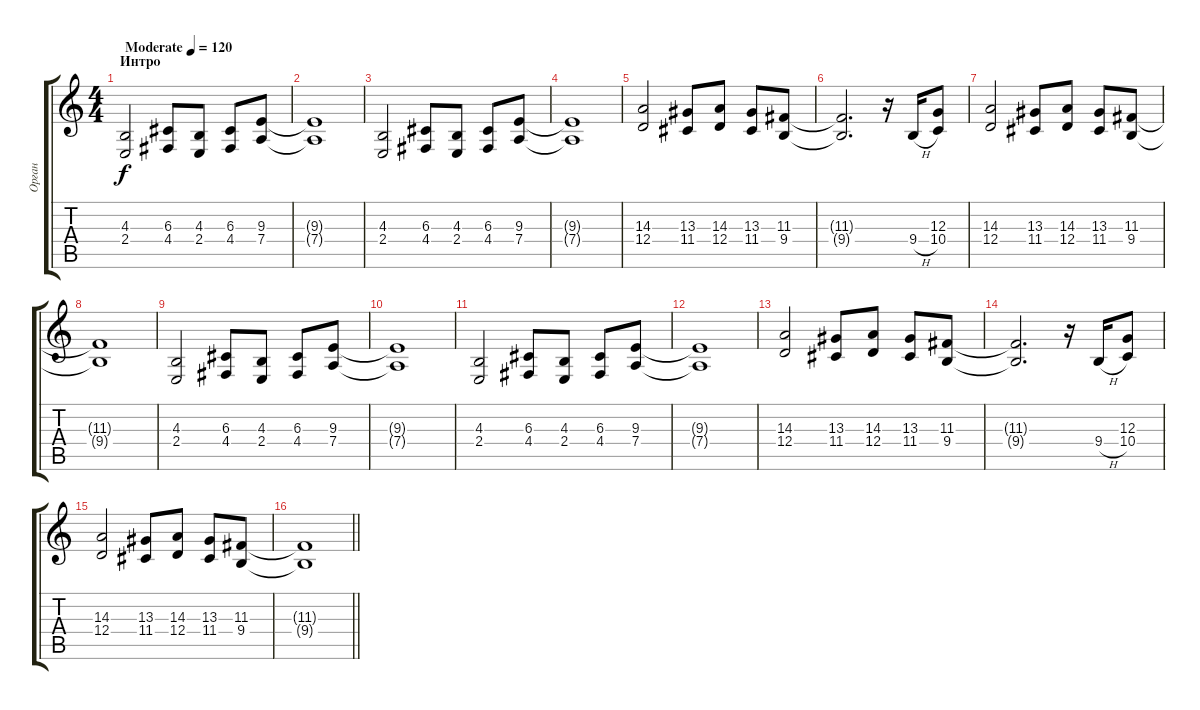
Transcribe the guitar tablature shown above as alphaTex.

\track ("Орган" "Орган") {instrument reedorgan}
\staff {score tabs}
\tuning (E4 B3 G3 D3 A2 E2) {hide}
\ts (4 4)
\section ("" "Интро")
\tempo (120 "Moderate")
\clef g2
\ks c
(4.3 2.4).2{dy f instrument reedorgan} (6.3 4.4).8 (4.3 2.4).8 (6.3 4.4).8 (9.3 7.4).8 |
(9.3{t} 7.4{t}).1 |
(4.3 2.4).2 (6.3 4.4).8 (4.3 2.4).8 (6.3 4.4).8 (9.3 7.4).8 |
(9.3{t} 7.4{t}).1 |
(14.3 12.4).2 (13.3 11.4).8 (14.3 12.4).8 (13.3 11.4).8 (11.3 9.4).8 |
(11.3{t} 9.4{t}).2{d} r.16 9.4{h}.16 (12.3 10.4).8 |
(14.3 12.4).2 (13.3 11.4).8 (14.3 12.4).8 (13.3 11.4).8 (11.3 9.4).8 |
(11.3{t} 9.4{t}).1 |
(4.3 2.4).2 (6.3 4.4).8 (4.3 2.4).8 (6.3 4.4).8 (9.3 7.4).8 |
(9.3{t} 7.4{t}).1 |
(4.3 2.4).2 (6.3 4.4).8 (4.3 2.4).8 (6.3 4.4).8 (9.3 7.4).8 |
(9.3{t} 7.4{t}).1 |
(14.3 12.4).2 (13.3 11.4).8 (14.3 12.4).8 (13.3 11.4).8 (11.3 9.4).8 |
(11.3{t} 9.4{t}).2{d} r.16 9.4{h}.16 (12.3 10.4).8 |
(14.3 12.4).2 (13.3 11.4).8 (14.3 12.4).8 (13.3 11.4).8 (11.3 9.4).8 |
\barLineRight lightlight
(11.3{t} 9.4{t}).1
